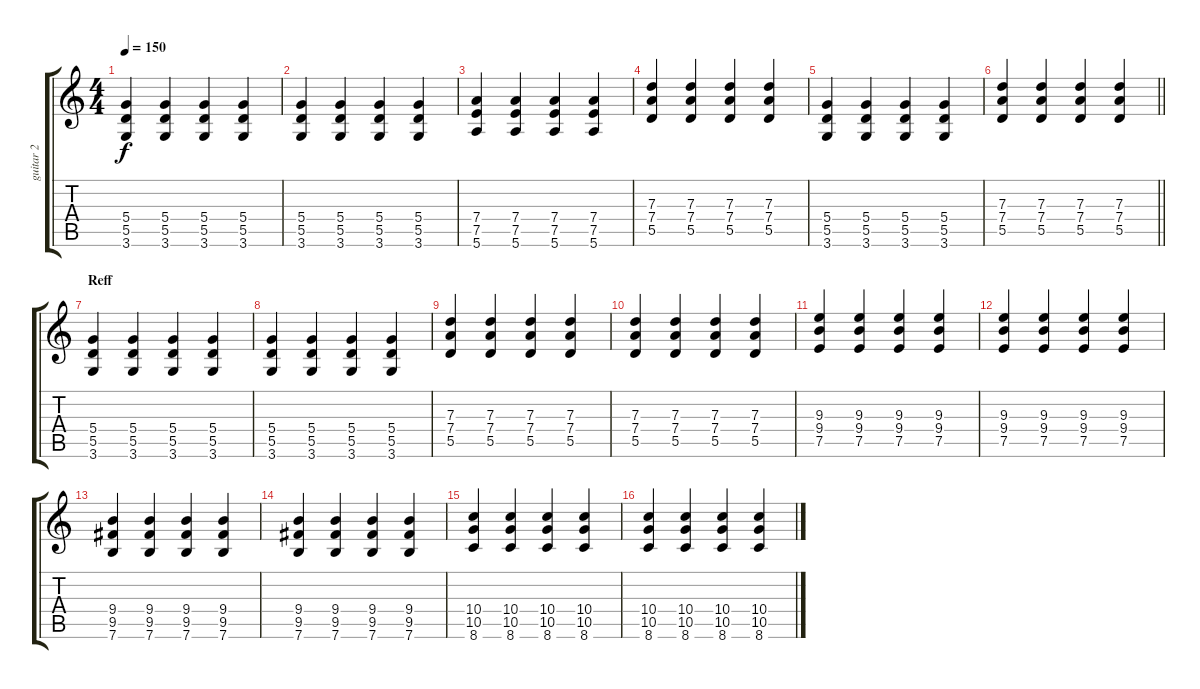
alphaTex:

\track ("guitar 2" "guitar 2") {instrument distortionguitar}
\staff {score tabs}
\tuning (E4 B3 G3 D3 A2 E2) {hide}
\ts (4 4)
\tempo 150
\clef g2
\ks c
(5.4 5.5 3.6).4{dy f} (5.4 5.5 3.6).4 (5.4 5.5 3.6).4 (5.4 5.5 3.6).4 |
(5.4 5.5 3.6).4 (5.4 5.5 3.6).4 (5.4 5.5 3.6).4 (5.4 5.5 3.6).4 |
(7.4 7.5 5.6).4 (7.4 7.5 5.6).4 (7.4 7.5 5.6).4 (7.4 7.5 5.6).4 |
(7.3 7.4 5.5).4 (7.3 7.4 5.5).4 (7.3 7.4 5.5).4 (7.3 7.4 5.5).4 |
(5.4 5.5 3.6).4 (5.4 5.5 3.6).4 (5.4 5.5 3.6).4 (5.4 5.5 3.6).4 |
\barLineRight lightlight
(7.3 7.4 5.5).4 (7.3 7.4 5.5).4 (7.3 7.4 5.5).4 (7.3 7.4 5.5).4 |
\section ("" "Reff")
(5.4 5.5 3.6).4 (5.4 5.5 3.6).4 (5.4 5.5 3.6).4 (5.4 5.5 3.6).4 |
(5.4 5.5 3.6).4 (5.4 5.5 3.6).4 (5.4 5.5 3.6).4 (5.4 5.5 3.6).4 |
(7.3 7.4 5.5).4 (7.3 7.4 5.5).4 (7.3 7.4 5.5).4 (7.3 7.4 5.5).4 |
(7.3 7.4 5.5).4 (7.3 7.4 5.5).4 (7.3 7.4 5.5).4 (7.3 7.4 5.5).4 |
(9.3 9.4 7.5).4 (9.3 9.4 7.5).4 (9.3 9.4 7.5).4 (9.3 9.4 7.5).4 |
(9.3 9.4 7.5).4 (9.3 9.4 7.5).4 (9.3 9.4 7.5).4 (9.3 9.4 7.5).4 |
(9.4 9.5 7.6).4 (9.4 9.5 7.6).4 (9.4 9.5 7.6).4 (9.4 9.5 7.6).4 |
(9.4 9.5 7.6).4 (9.4 9.5 7.6).4 (9.4 9.5 7.6).4 (9.4 9.5 7.6).4 |
(10.4 10.5 8.6).4 (10.4 10.5 8.6).4 (10.4 10.5 8.6).4 (10.4 10.5 8.6).4 |
(10.4 10.5 8.6).4 (10.4 10.5 8.6).4 (10.4 10.5 8.6).4 (10.4 10.5 8.6).4
